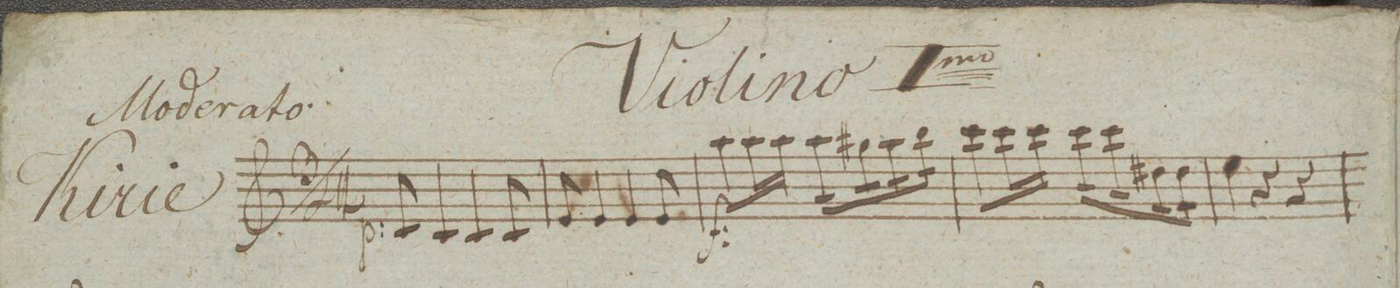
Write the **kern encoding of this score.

**kern	**dynam
*I"Violino Imo	*
*clefG2	*
*k[]	*
*M3/4	*
8c/	p
4c/	.
4c/	.
8c/	.
=2	=2
8e/	.
4e/	.
4e/	.
8e/	.
=3	=3
8aa\L	f
16aa\L	.
16aa\JJ	.
*tremolo	*
16aa\LL	.
16aa\	.
16gg#X\	.
16gg#X\	.
16aa\	.
16aa\	.
16bb\	.
16bb\JJ	.
*Xtremolo	*
=4	=4
8ccc\L	.
16ccc\L	.
16ccc\JJ	.
*tremolo	*
16ccc\LL	.
16ccc\JJ	.
16ccc\LL	.
16ccc\JJ	.
16dd#X\LL	.
16dd#X\JJ	.
16dd#\LL	.
16dd#\JJ	.
*Xtremolo	*
=5	=5
4ee\	.
4r	.
4r	.
=6	=6
*-	*-
